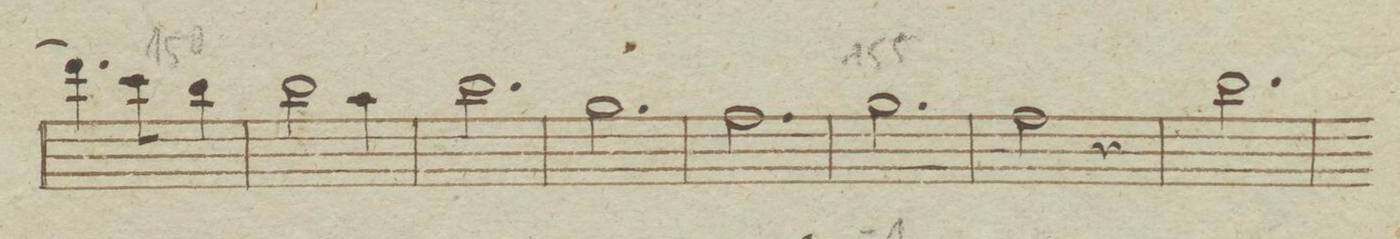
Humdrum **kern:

**kern	**dynam
*I"Flauto Secondo.	*
*clefG2	*
*k[b-e-]	*
*met(c)	*
*M3/4	*
4.ddd\]	.
8ccc\	.
4bb-\	.
=151	=151
2bb-\	.
4aa\	.
=152	=152
2.bb-\	.
=153	=153
2.gg\	.
=154	=154
2.ff\	.
=155	=155
2.gg\	.
=156	=156
2ff\	.
4r	.
=157	=157
2.bb-\	.
=158	=158
*-	*-
